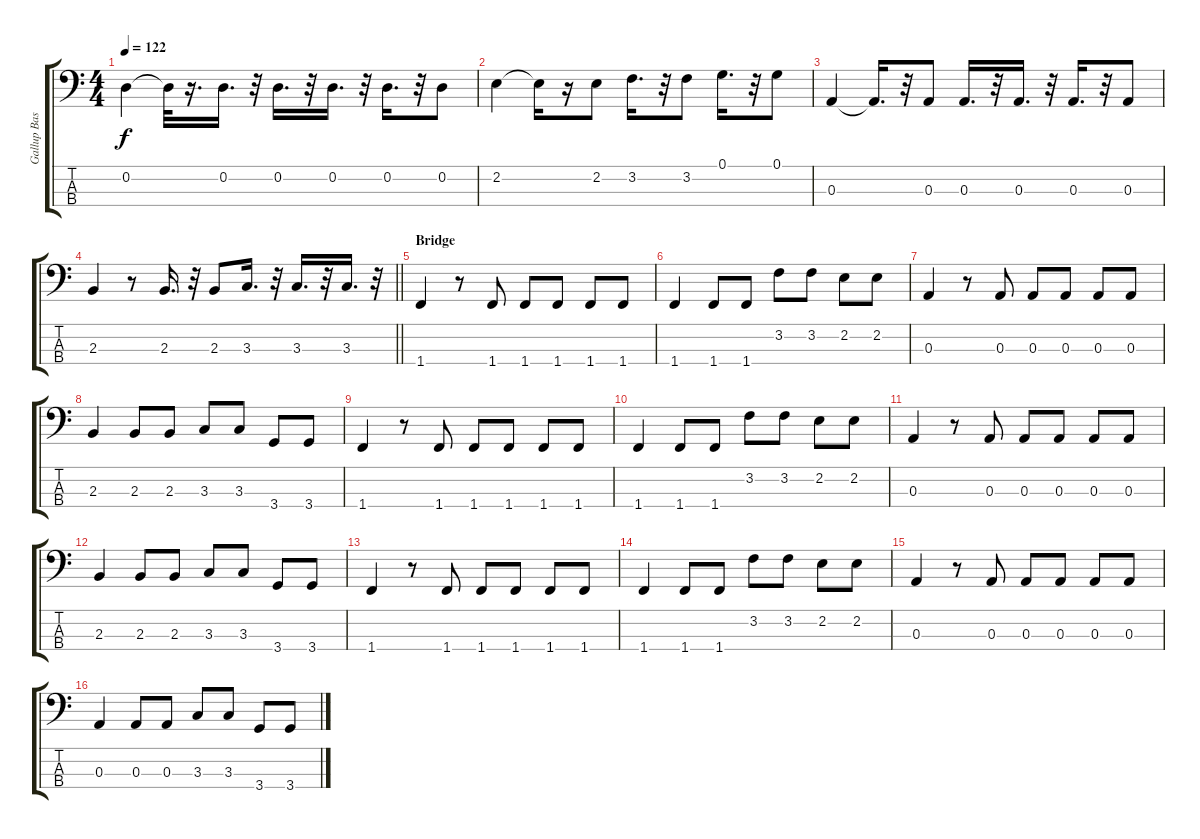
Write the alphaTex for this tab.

\track ("Gallup Bass" "Gallup Bas") {instrument electricbassfinger}
\staff {score tabs}
\tuning (G2 D2 A1 E1) {hide}
\ts (4 4)
\tempo 122
\clef f4
\ks c
0.2.4{dy f} 0.2{t}.32 r.16{d} 0.2.16{d} r.32 0.2.16{d} r.32 0.2.16{d} r.32 0.2.16{d} r.32 0.2.8 |
2.2.4 2.2{t}.16 r.16 2.2.8 3.2.16{d} r.32 3.2.8 0.1.16{d} r.32 0.1.8 |
0.3.4 0.3{t}.16{d} r.32 0.3.8 0.3.16{d} r.32 0.3.16{d} r.32 0.3.16{d} r.32 0.3.8 |
\barLineRight lightlight
2.3.4 r.8 2.3.16{d} r.32 2.3.8 3.3.16{d} r.32 3.3.16{d} r.32 3.3.16{d} r.32 |
\section ("" "Bridge")
1.4.4 r.8 1.4.8 1.4.8 1.4.8 1.4.8 1.4.8 |
1.4.4 1.4.8 1.4.8 3.2.8 3.2.8 2.2.8 2.2.8 |
0.3.4 r.8 0.3.8 0.3.8 0.3.8 0.3.8 0.3.8 |
2.3.4 2.3.8 2.3.8 3.3.8 3.3.8 3.4.8 3.4.8 |
1.4.4 r.8 1.4.8 1.4.8 1.4.8 1.4.8 1.4.8 |
1.4.4 1.4.8 1.4.8 3.2.8 3.2.8 2.2.8 2.2.8 |
0.3.4 r.8 0.3.8 0.3.8 0.3.8 0.3.8 0.3.8 |
2.3.4 2.3.8 2.3.8 3.3.8 3.3.8 3.4.8 3.4.8 |
1.4.4 r.8 1.4.8 1.4.8 1.4.8 1.4.8 1.4.8 |
1.4.4 1.4.8 1.4.8 3.2.8 3.2.8 2.2.8 2.2.8 |
0.3.4 r.8 0.3.8 0.3.8 0.3.8 0.3.8 0.3.8 |
0.3.4 0.3.8 0.3.8 3.3.8 3.3.8 3.4.8 3.4.8
